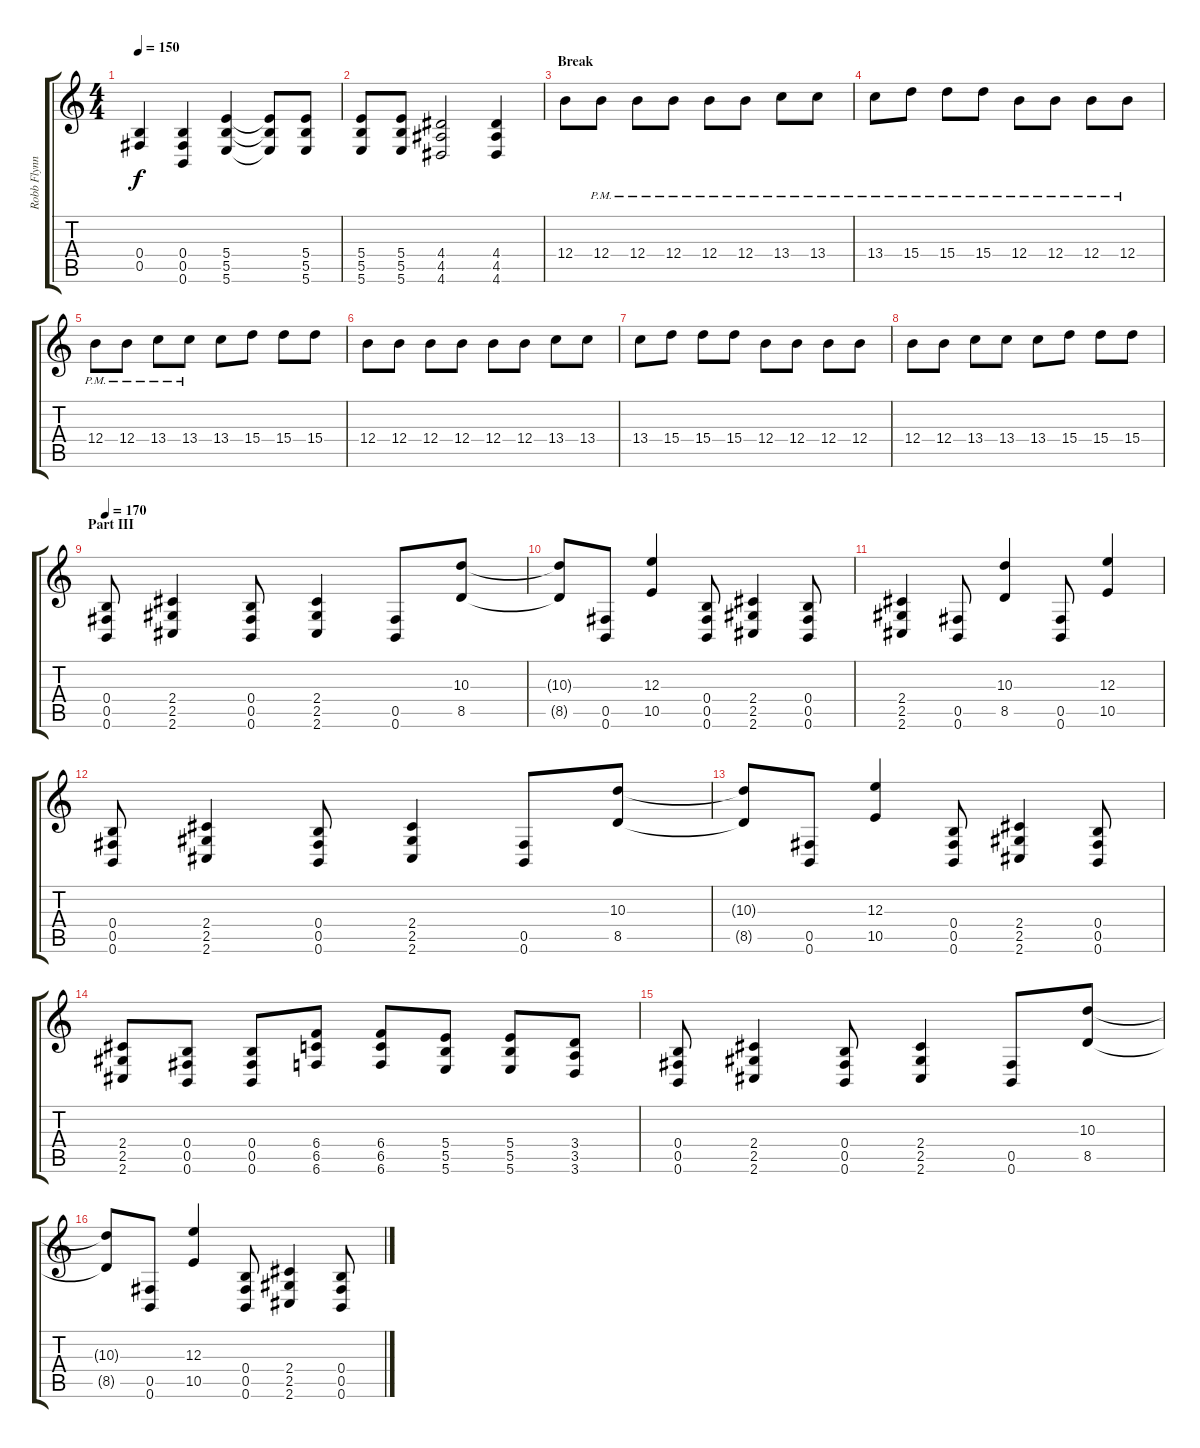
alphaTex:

\track ("Robb Flynn" "Robb Flynn") {instrument distortionguitar}
\staff {score tabs}
\tuning (Db4 Ab3 E3 B2 Gb2 B1) {hide}
\ts (4 4)
\tempo 150
\clef g2
\ks c
(0.4{t} 0.5{t}).4{dy f} (0.4 0.5 0.6).4 (5.4 5.5 5.6).4 (5.4{t} 5.5{t} 5.6{t}).8 (5.4 5.5 5.6).8 |
(5.4 5.5 5.6).8 (5.4 5.5 5.6).8 (4.4 4.5 4.6).2 (4.4 4.5 4.6).4 |
\section ("" "Break")
12.4.8 12.4{pm}.8 12.4{pm}.8 12.4{pm}.8 12.4{pm}.8 12.4{pm}.8 13.4{pm}.8 13.4{pm}.8 |
13.4{pm}.8 15.4{pm}.8 15.4{pm}.8 15.4{pm}.8 12.4{pm}.8 12.4{pm}.8 12.4{pm}.8 12.4{pm}.8 |
12.4{pm}.8 12.4{pm}.8 13.4{pm}.8 13.4{pm}.8 13.4.8 15.4.8 15.4.8 15.4.8 |
12.4.8 12.4.8 12.4.8 12.4.8 12.4.8 12.4.8 13.4.8 13.4.8 |
13.4.8 15.4.8 15.4.8 15.4.8 12.4.8 12.4.8 12.4.8 12.4.8 |
12.4.8 12.4.8 13.4.8 13.4.8 13.4.8 15.4.8 15.4.8 15.4.8 |
\section ("" "Part III")
\tempo 170
(0.4 0.5 0.6).8 (2.4 2.5 2.6).4 (0.4 0.5 0.6).8 (2.4 2.5 2.6).4 (0.5 0.6).8 (10.3 8.5).8 |
(10.3{t} 8.5{t}).8 (0.5 0.6).8 (12.3 10.5).4 (0.4 0.5 0.6).8 (2.4 2.5 2.6).4 (0.4 0.5 0.6).8 |
(2.4 2.5 2.6).4 (0.5 0.6).8 (10.3 8.5).4 (0.5 0.6).8 (12.3 10.5).4 |
(0.4 0.5 0.6).8 (2.4 2.5 2.6).4 (0.4 0.5 0.6).8 (2.4 2.5 2.6).4 (0.5 0.6).8 (10.3 8.5).8 |
(10.3{t} 8.5{t}).8 (0.5 0.6).8 (12.3 10.5).4 (0.4 0.5 0.6).8 (2.4 2.5 2.6).4 (0.4 0.5 0.6).8 |
(2.4 2.5 2.6).8 (0.4 0.5 0.6).8 (0.4 0.5 0.6).8 (6.4 6.5 6.6).8 (6.4 6.5 6.6).8 (5.4 5.5 5.6).8 (5.4 5.5 5.6).8 (3.4 3.5 3.6).8 |
(0.4 0.5 0.6).8 (2.4 2.5 2.6).4 (0.4 0.5 0.6).8 (2.4 2.5 2.6).4 (0.5 0.6).8 (10.3 8.5).8 |
(10.3{t} 8.5{t}).8 (0.5 0.6).8 (12.3 10.5).4 (0.4 0.5 0.6).8 (2.4 2.5 2.6).4 (0.4 0.5 0.6).8
